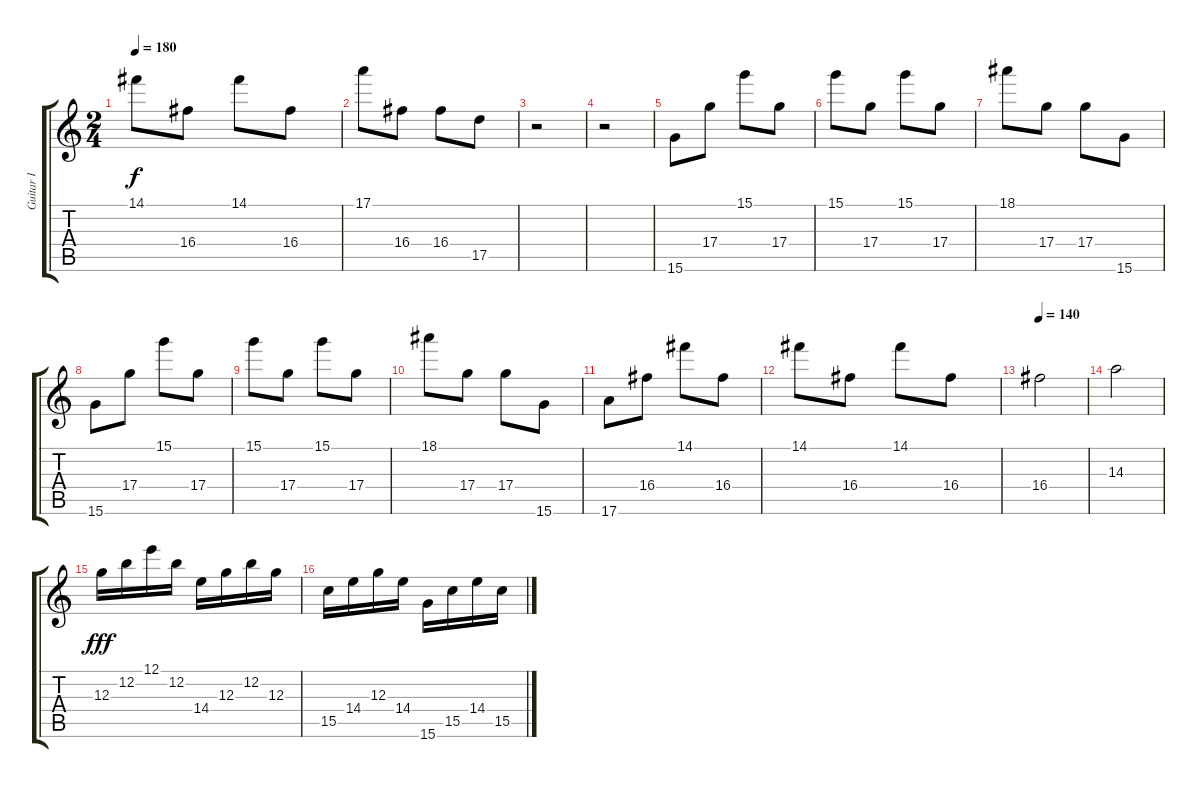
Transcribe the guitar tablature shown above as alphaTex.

\track ("Guitar I" "Guitar I") {instrument distortionguitar}
\staff {score tabs}
\tuning (E4 B3 G3 D3 A2 E2) {hide}
\ts (2 4)
\tempo 180
\clef g2
\ks c
14.1.8{dy f} 16.4.8 14.1.8 16.4.8 |
17.1.8 16.4.8 16.4.8 17.5.8 |
r.2 |
r.2 |
15.6.8 17.4.8 15.1.8 17.4.8 |
15.1.8 17.4.8 15.1.8 17.4.8 |
18.1.8 17.4.8 17.4.8 15.6.8 |
15.6.8 17.4.8 15.1.8 17.4.8 |
15.1.8 17.4.8 15.1.8 17.4.8 |
18.1.8 17.4.8 17.4.8 15.6.8 |
17.6.8 16.4.8 14.1.8 16.4.8 |
14.1.8 16.4.8 14.1.8 16.4.8 |
\tempo 140
16.4.2 |
14.3.2 |
12.3.16{dy fff} 12.2.16 12.1.16 12.2.16 14.4.16 12.3.16 12.2.16 12.3.16 |
15.5.16 14.4.16 12.3.16 14.4.16 15.6.16 15.5.16 14.4.16 15.5.16
